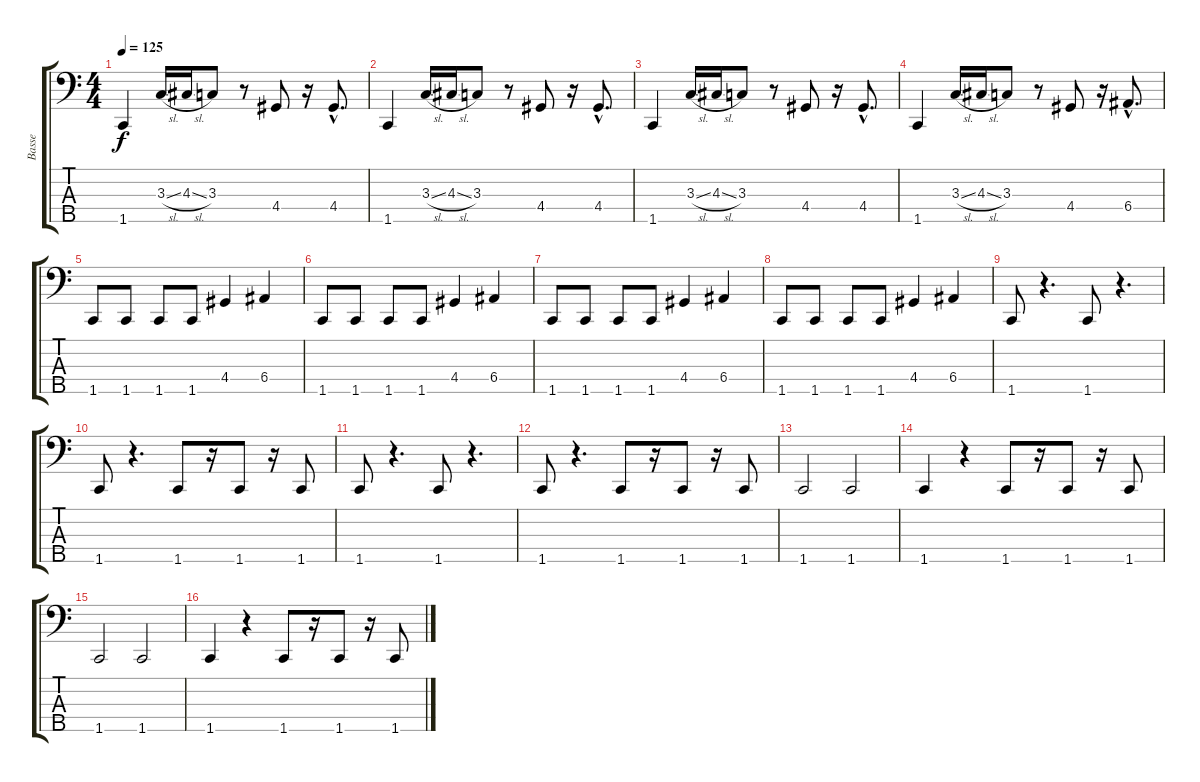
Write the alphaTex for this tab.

\track ("Basse" "Basse") {instrument electricbasspick}
\staff {score tabs}
\tuning (G2 D2 A1 E1 B0) {hide}
\ts (4 4)
\section ("" "")
\tempo 125
\clef f4
\ks c
1.5.4{dy f} 3.3{sl}.16 4.3{sl}.16 3.3.8 r.8 4.4.8 r.16 4.4{hac}.8{d} |
1.5.4 3.3{sl}.16 4.3{sl}.16 3.3.8 r.8 4.4.8 r.16 4.4{hac}.8{d} |
1.5.4 3.3{sl}.16 4.3{sl}.16 3.3.8 r.8 4.4.8 r.16 4.4{hac}.8{d} |
1.5.4 3.3{sl}.16 4.3{sl}.16 3.3.8 r.8 4.4.8 r.16 6.4{hac}.8{d} |
1.5.8 1.5.8 1.5.8 1.5.8 4.4.4 6.4.4 |
1.5.8 1.5.8 1.5.8 1.5.8 4.4.4 6.4.4 |
1.5.8 1.5.8 1.5.8 1.5.8 4.4.4 6.4.4 |
1.5.8 1.5.8 1.5.8 1.5.8 4.4.4 6.4.4 |
\section ("" "")
1.5.8 r.4{d} 1.5.8 r.4{d} |
1.5.8 r.4{d} 1.5.8 r.16 1.5.8 r.16 1.5.8 |
1.5.8 r.4{d} 1.5.8 r.4{d} |
1.5.8 r.4{d} 1.5.8 r.16 1.5.8 r.16 1.5.8 |
1.5.2 1.5.2 |
1.5.4 r.4 1.5.8 r.16 1.5.8 r.16 1.5.8 |
1.5.2 1.5.2 |
1.5.4 r.4 1.5.8 r.16 1.5.8 r.16 1.5.8
